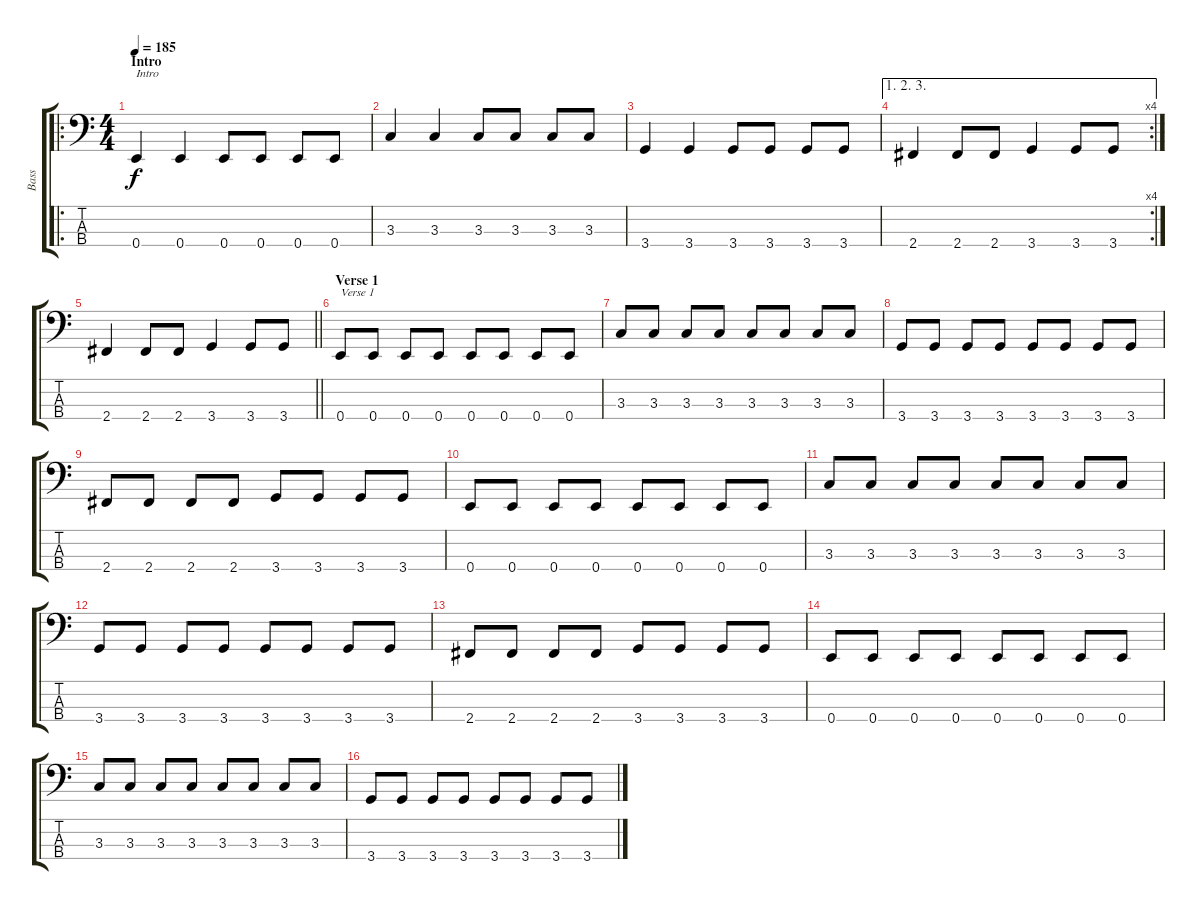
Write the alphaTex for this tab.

\track ("Bass" "Bass") {instrument electricbasspick}
\staff {score tabs}
\tuning (G2 D2 A1 E1) {hide}
\ro
\ts (4 4)
\section ("" "Intro")
\tempo 185
\clef f4
\ks c
0.4.4{txt "Intro" dy f instrument electricbasspick} 0.4.4 0.4.8 0.4.8 0.4.8 0.4.8 |
3.3.4 3.3.4 3.3.8 3.3.8 3.3.8 3.3.8 |
3.4.4 3.4.4 3.4.8 3.4.8 3.4.8 3.4.8 |
\ae (1 2 3)
\rc 4
2.4.4 2.4.8 2.4.8 3.4.4 3.4.8 3.4.8 |
\barLineRight lightlight
2.4.4 2.4.8 2.4.8 3.4.4 3.4.8 3.4.8 |
\section ("" "Verse 1")
0.4.8{txt "Verse 1"} 0.4.8 0.4.8 0.4.8 0.4.8 0.4.8 0.4.8 0.4.8 |
3.3.8 3.3.8 3.3.8 3.3.8 3.3.8 3.3.8 3.3.8 3.3.8 |
3.4.8 3.4.8 3.4.8 3.4.8 3.4.8 3.4.8 3.4.8 3.4.8 |
2.4.8 2.4.8 2.4.8 2.4.8 3.4.8 3.4.8 3.4.8 3.4.8 |
0.4.8 0.4.8 0.4.8 0.4.8 0.4.8 0.4.8 0.4.8 0.4.8 |
3.3.8 3.3.8 3.3.8 3.3.8 3.3.8 3.3.8 3.3.8 3.3.8 |
3.4.8 3.4.8 3.4.8 3.4.8 3.4.8 3.4.8 3.4.8 3.4.8 |
2.4.8 2.4.8 2.4.8 2.4.8 3.4.8 3.4.8 3.4.8 3.4.8 |
0.4.8 0.4.8 0.4.8 0.4.8 0.4.8 0.4.8 0.4.8 0.4.8 |
3.3.8 3.3.8 3.3.8 3.3.8 3.3.8 3.3.8 3.3.8 3.3.8 |
3.4.8 3.4.8 3.4.8 3.4.8 3.4.8 3.4.8 3.4.8 3.4.8
